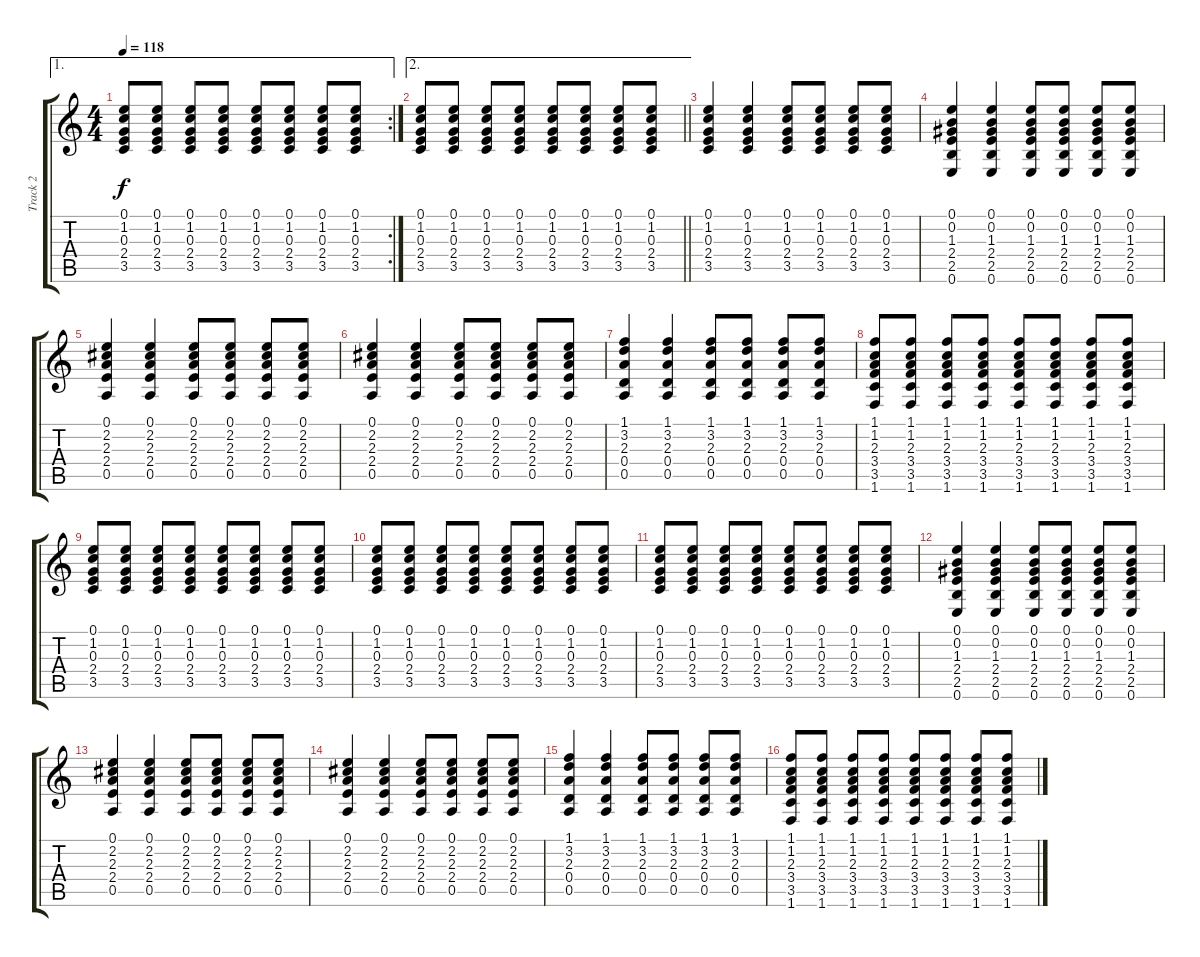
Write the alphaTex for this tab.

\track ("Track 2" "Track 2") {instrument acousticguitarsteel}
\staff {score tabs}
\tuning (E4 B3 G3 D3 A2 E2) {hide}
\ae 1
\rc 2
\ts (4 4)
\tempo 118
\clef g2
\ks c
(0.1 1.2 0.3 2.4 3.5).8{dy f} (0.1 1.2 0.3 2.4 3.5).8 (0.1 1.2 0.3 2.4 3.5).8 (0.1 1.2 0.3 2.4 3.5).8 (0.1 1.2 0.3 2.4 3.5).8 (0.1 1.2 0.3 2.4 3.5).8 (0.1 1.2 0.3 2.4 3.5).8 (0.1 1.2 0.3 2.4 3.5).8 |
\ae 2
\barLineRight lightlight
(0.1 1.2 0.3 2.4 3.5).8 (0.1 1.2 0.3 2.4 3.5).8 (0.1 1.2 0.3 2.4 3.5).8 (0.1 1.2 0.3 2.4 3.5).8 (0.1 1.2 0.3 2.4 3.5).8 (0.1 1.2 0.3 2.4 3.5).8 (0.1 1.2 0.3 2.4 3.5).8 (0.1 1.2 0.3 2.4 3.5).8 |
(0.1 1.2 0.3 2.4 3.5).4 (0.1 1.2 0.3 2.4 3.5).4 (0.1 1.2 0.3 2.4 3.5).8 (0.1 1.2 0.3 2.4 3.5).8 (0.1 1.2 0.3 2.4 3.5).8 (0.1 1.2 0.3 2.4 3.5).8 |
(0.1 0.2 1.3 2.4 2.5 0.6).4 (0.1 0.2 1.3 2.4 2.5 0.6).4 (0.1 0.2 1.3 2.4 2.5 0.6).8 (0.1 0.2 1.3 2.4 2.5 0.6).8 (0.1 0.2 1.3 2.4 2.5 0.6).8 (0.1 0.2 1.3 2.4 2.5 0.6).8 |
(0.1 2.2 2.3 2.4 0.5).4 (0.1 2.2 2.3 2.4 0.5).4 (0.1 2.2 2.3 2.4 0.5).8 (0.1 2.2 2.3 2.4 0.5).8 (0.1 2.2 2.3 2.4 0.5).8 (0.1 2.2 2.3 2.4 0.5).8 |
(0.1 2.2 2.3 2.4 0.5).4 (0.1 2.2 2.3 2.4 0.5).4 (0.1 2.2 2.3 2.4 0.5).8 (0.1 2.2 2.3 2.4 0.5).8 (0.1 2.2 2.3 2.4 0.5).8 (0.1 2.2 2.3 2.4 0.5).8 |
(1.1 3.2 2.3 0.4 0.5).4 (1.1 3.2 2.3 0.4 0.5).4 (1.1 3.2 2.3 0.4 0.5).8 (1.1 3.2 2.3 0.4 0.5).8 (1.1 3.2 2.3 0.4 0.5).8 (1.1 3.2 2.3 0.4 0.5).8 |
(1.1 1.2 2.3 3.4 3.5 1.6).8 (1.1 1.2 2.3 3.4 3.5 1.6).8 (1.1 1.2 2.3 3.4 3.5 1.6).8 (1.1 1.2 2.3 3.4 3.5 1.6).8 (1.1 1.2 2.3 3.4 3.5 1.6).8 (1.1 1.2 2.3 3.4 3.5 1.6).8 (1.1 1.2 2.3 3.4 3.5 1.6).8 (1.1 1.2 2.3 3.4 3.5 1.6).8 |
(0.1 1.2 0.3 2.4 3.5).8 (0.1 1.2 0.3 2.4 3.5).8 (0.1 1.2 0.3 2.4 3.5).8 (0.1 1.2 0.3 2.4 3.5).8 (0.1 1.2 0.3 2.4 3.5).8 (0.1 1.2 0.3 2.4 3.5).8 (0.1 1.2 0.3 2.4 3.5).8 (0.1 1.2 0.3 2.4 3.5).8 |
(0.1 1.2 0.3 2.4 3.5).8 (0.1 1.2 0.3 2.4 3.5).8 (0.1 1.2 0.3 2.4 3.5).8 (0.1 1.2 0.3 2.4 3.5).8 (0.1 1.2 0.3 2.4 3.5).8 (0.1 1.2 0.3 2.4 3.5).8 (0.1 1.2 0.3 2.4 3.5).8 (0.1 1.2 0.3 2.4 3.5).8 |
(0.1 1.2 0.3 2.4 3.5).8 (0.1 1.2 0.3 2.4 3.5).8 (0.1 1.2 0.3 2.4 3.5).8 (0.1 1.2 0.3 2.4 3.5).8 (0.1 1.2 0.3 2.4 3.5).8 (0.1 1.2 0.3 2.4 3.5).8 (0.1 1.2 0.3 2.4 3.5).8 (0.1 1.2 0.3 2.4 3.5).8 |
(0.1 0.2 1.3 2.4 2.5 0.6).4 (0.1 0.2 1.3 2.4 2.5 0.6).4 (0.1 0.2 1.3 2.4 2.5 0.6).8 (0.1 0.2 1.3 2.4 2.5 0.6).8 (0.1 0.2 1.3 2.4 2.5 0.6).8 (0.1 0.2 1.3 2.4 2.5 0.6).8 |
(0.1 2.2 2.3 2.4 0.5).4 (0.1 2.2 2.3 2.4 0.5).4 (0.1 2.2 2.3 2.4 0.5).8 (0.1 2.2 2.3 2.4 0.5).8 (0.1 2.2 2.3 2.4 0.5).8 (0.1 2.2 2.3 2.4 0.5).8 |
(0.1 2.2 2.3 2.4 0.5).4 (0.1 2.2 2.3 2.4 0.5).4 (0.1 2.2 2.3 2.4 0.5).8 (0.1 2.2 2.3 2.4 0.5).8 (0.1 2.2 2.3 2.4 0.5).8 (0.1 2.2 2.3 2.4 0.5).8 |
(1.1 3.2 2.3 0.4 0.5).4 (1.1 3.2 2.3 0.4 0.5).4 (1.1 3.2 2.3 0.4 0.5).8 (1.1 3.2 2.3 0.4 0.5).8 (1.1 3.2 2.3 0.4 0.5).8 (1.1 3.2 2.3 0.4 0.5).8 |
(1.1 1.2 2.3 3.4 3.5 1.6).8 (1.1 1.2 2.3 3.4 3.5 1.6).8 (1.1 1.2 2.3 3.4 3.5 1.6).8 (1.1 1.2 2.3 3.4 3.5 1.6).8 (1.1 1.2 2.3 3.4 3.5 1.6).8 (1.1 1.2 2.3 3.4 3.5 1.6).8 (1.1 1.2 2.3 3.4 3.5 1.6).8 (1.1 1.2 2.3 3.4 3.5 1.6).8
